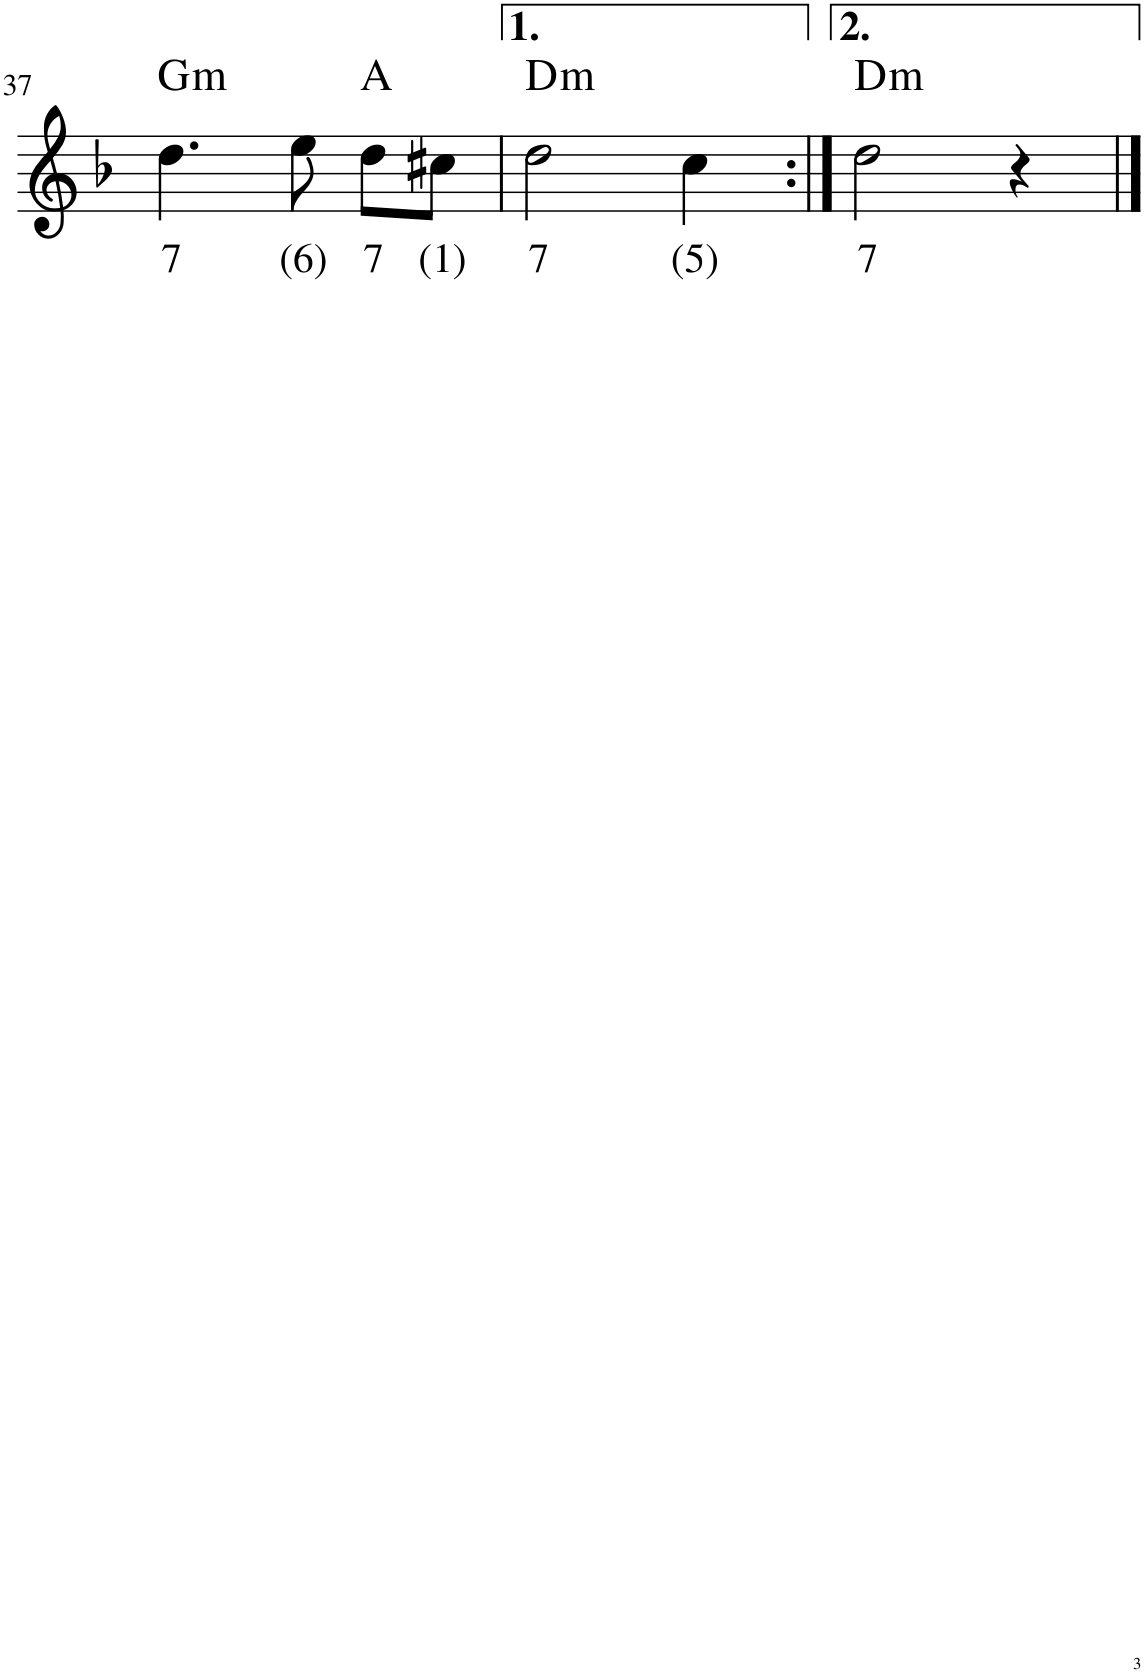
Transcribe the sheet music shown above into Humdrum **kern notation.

**kern	**text	**harte
*part1	*part1	*part1
*staff1	*staff1	*
*I"Stem	*	*
*I'Stem	*	*
!!LO:PB:g=z
*clefG2	*	*
*k[b-]	*	*
*M3/4	*	*
=37	=37	=37
!	!LO:LY:b	!LO:H:kt=m
4.dd\	7	G:min
!	!LO:LY:b	!
8ee\	(6)	.
!	!LO:LY:b	!
8dd\L	7	A:maj
!	!LO:LY:b	!
8cc#X\J	(1)	.
=38	=38	=38
!	!LO:LY:b	!LO:H:kt=m
2dd\	7	D:min
!	!LO:LY:b	!
4cc\	(5)	.
=39:|!	=39:|!	=39:|!
!	!LO:LY:b	!LO:H:kt=m
2dd\	7	D:min
4r	.	.
==	==	==
*-	*-	*-
